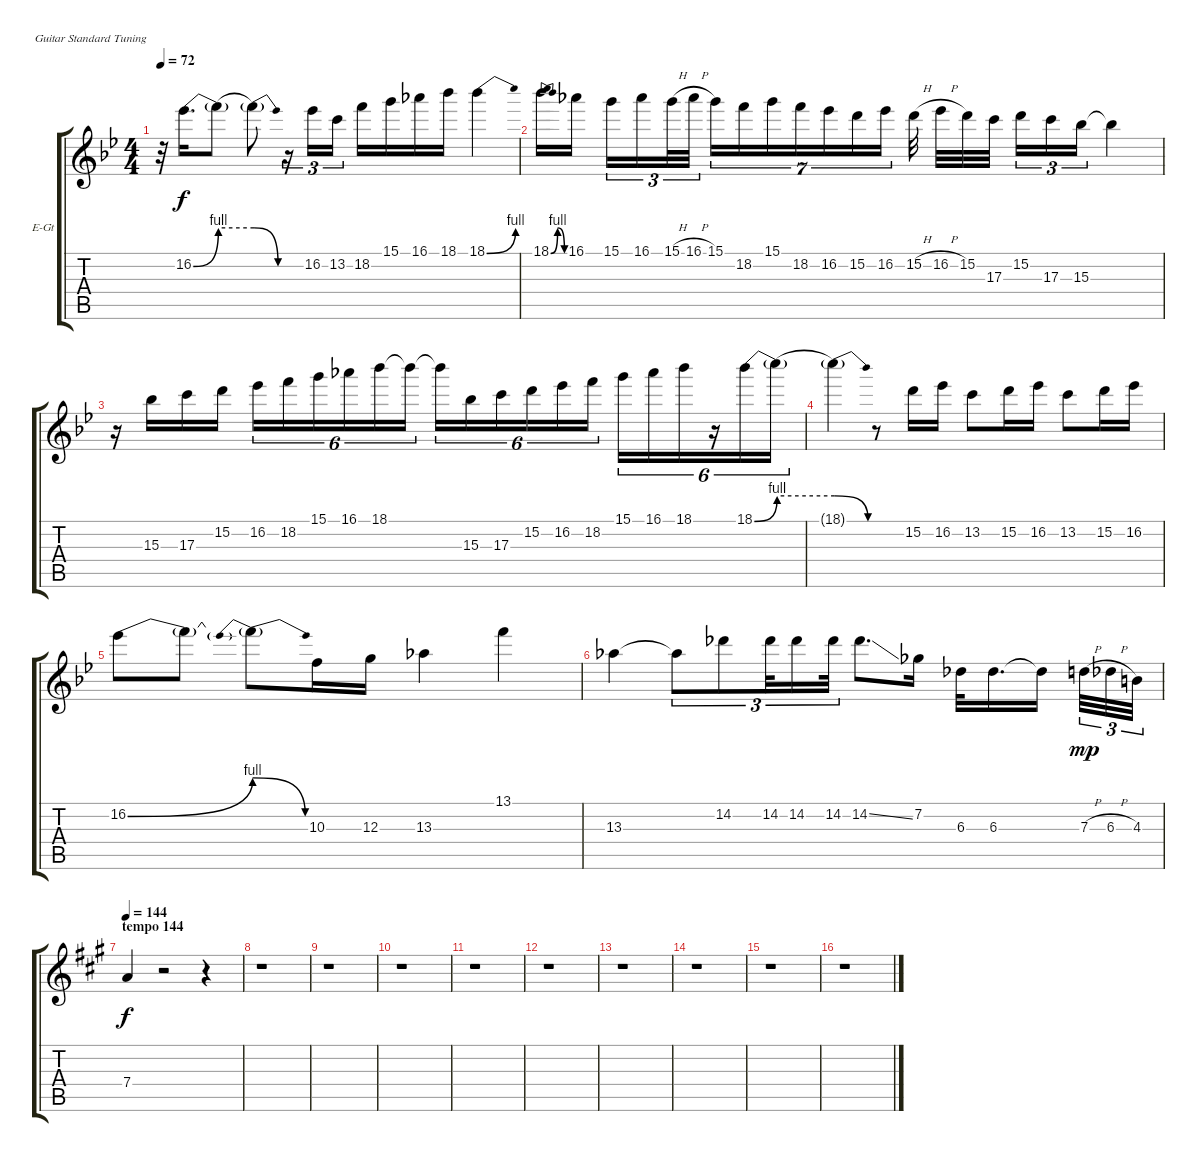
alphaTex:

\bracketExtendMode groupsimilarinstruments
\firstSystemTrackNameOrientation horizontal
\otherSystemsTrackNameOrientation horizontal
\track ("Gtr 1" "E-Gt") {instrument distortionguitar}
\staff {score tabs}
\tuning (E4 B3 G3 D3 A2 E2)
\ts (4 4)
\tempo 72
\clef g2
\ks bb
r.32{dy f} 16.2{be (bend 0 0 60 4)}.16{d} 16.2{be (hold 0 4 60 4) t}.8 16.2{be (release 0 4 60 0) t}.8 r.16{tu (3 2)} 16.2.16{tu (3 2)} 13.2.16{tu (3 2)} 18.2.16 15.1.16 16.1.16 18.1.16 18.1{be (bend 0 0 60 4)}.4 |
18.1{be (bendrelease 0 0 30 4 30 4 60 0)}.16 16.1.16 15.1.16{tu (3 2)} 16.1.16{tu (3 2)} 15.1{h}.32{tu (3 2)} 16.1{h}.32{tu (3 2)} 15.1.16{tu (7 4)} 18.2.16{tu (7 4)} 15.1.16{tu (7 4)} 18.2.16{tu (7 4)} 16.2.16{tu (7 4)} 15.2.16{tu (7 4)} 16.2.16{tu (7 4)} 15.2{h}.32 16.2{h}.32 15.2.32 17.3.32 15.2.16{tu (3 2)} 17.3.16{tu (3 2)} 15.3.16{tu (3 2)} 15.3{t}.4 |
r.16 15.3.16 17.3.16 15.2.16 16.2.16{tu (6 4)} 18.2.16{tu (6 4)} 15.1.16{tu (6 4)} 16.1.16{tu (6 4)} 18.1.16{tu (6 4)} 18.1{t}.16{tu (6 4)} 18.1{t}.16{tu (6 4)} 15.3.16{tu (6 4)} 17.3.16{tu (6 4)} 15.2.16{tu (6 4)} 16.2.16{tu (6 4)} 18.2.16{tu (6 4)} 15.1.16{tu (6 4)} 16.1.16{tu (6 4)} 18.1.16{tu (6 4)} r.16{tu (6 4)} 18.1{be (bend 0 0 60 4)}.16{tu (6 4)} 18.1{be (hold 0 4 60 4) t}.16{tu (6 4)} |
18.1{be (release 0 4 60 0) t}.4 r.8 15.2.16 16.2.16 13.2.8 15.2.16 16.2.16 13.2.8 15.2.16 16.2.16 |
16.2{be (bend 0 0 60 4)}.8 16.2{t}.8 16.2{be (prebendrelease 0 4 60 0) t}.8 10.3.16 12.3.16 13.3.4 13.1.4 |
13.3.4 13.3{t}.8{tu (3 2)} 14.2.8{tu (3 2)} 14.2.32{tu (3 2)} 14.2.16{tu (3 2)} 14.2.32{tu (3 2)} 14.2{ss}.8{d} 7.2.16 6.3.32 6.3.16{d} 6.3{t}.16 7.3{h}.32{tu (3 2) dy mp} 6.3{h}.32{tu (3 2)} 4.3.32{tu (3 2)} |
\section ("" "tempo 144")
\tempo 144
\ks a
7.4.4{dy f} r.2 r.4 |
r.1 |
r.1 |
r.1 |
r.1 |
r.1 |
r.1 |
r.1 |
r.1 |
r.1
